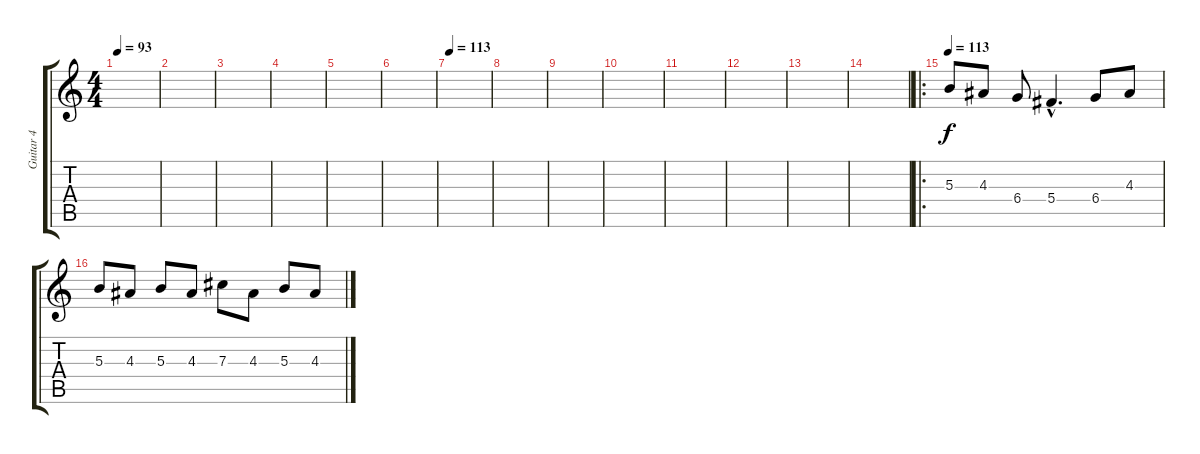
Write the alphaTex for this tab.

\track ("Guitar 4" "Guitar 4") {instrument distortionguitar}
\staff {score tabs}
\tuning (Eb4 Bb3 Gb3 Db3 Ab2 Eb2) {hide}
\ts (4 4)
\tempo 93
\clef g2
\ks c
|
|
|
|
|
|
\tempo 113
|
|
|
|
|
|
|
|
\ro
\tempo 113
5.3.8 4.3.8 6.4.8 5.4{hac}.4{d} 6.4.8 4.3.8 |
5.3.8 4.3.8 5.3.8 4.3.8 7.3.8 4.3.8 5.3.8 4.3.8
